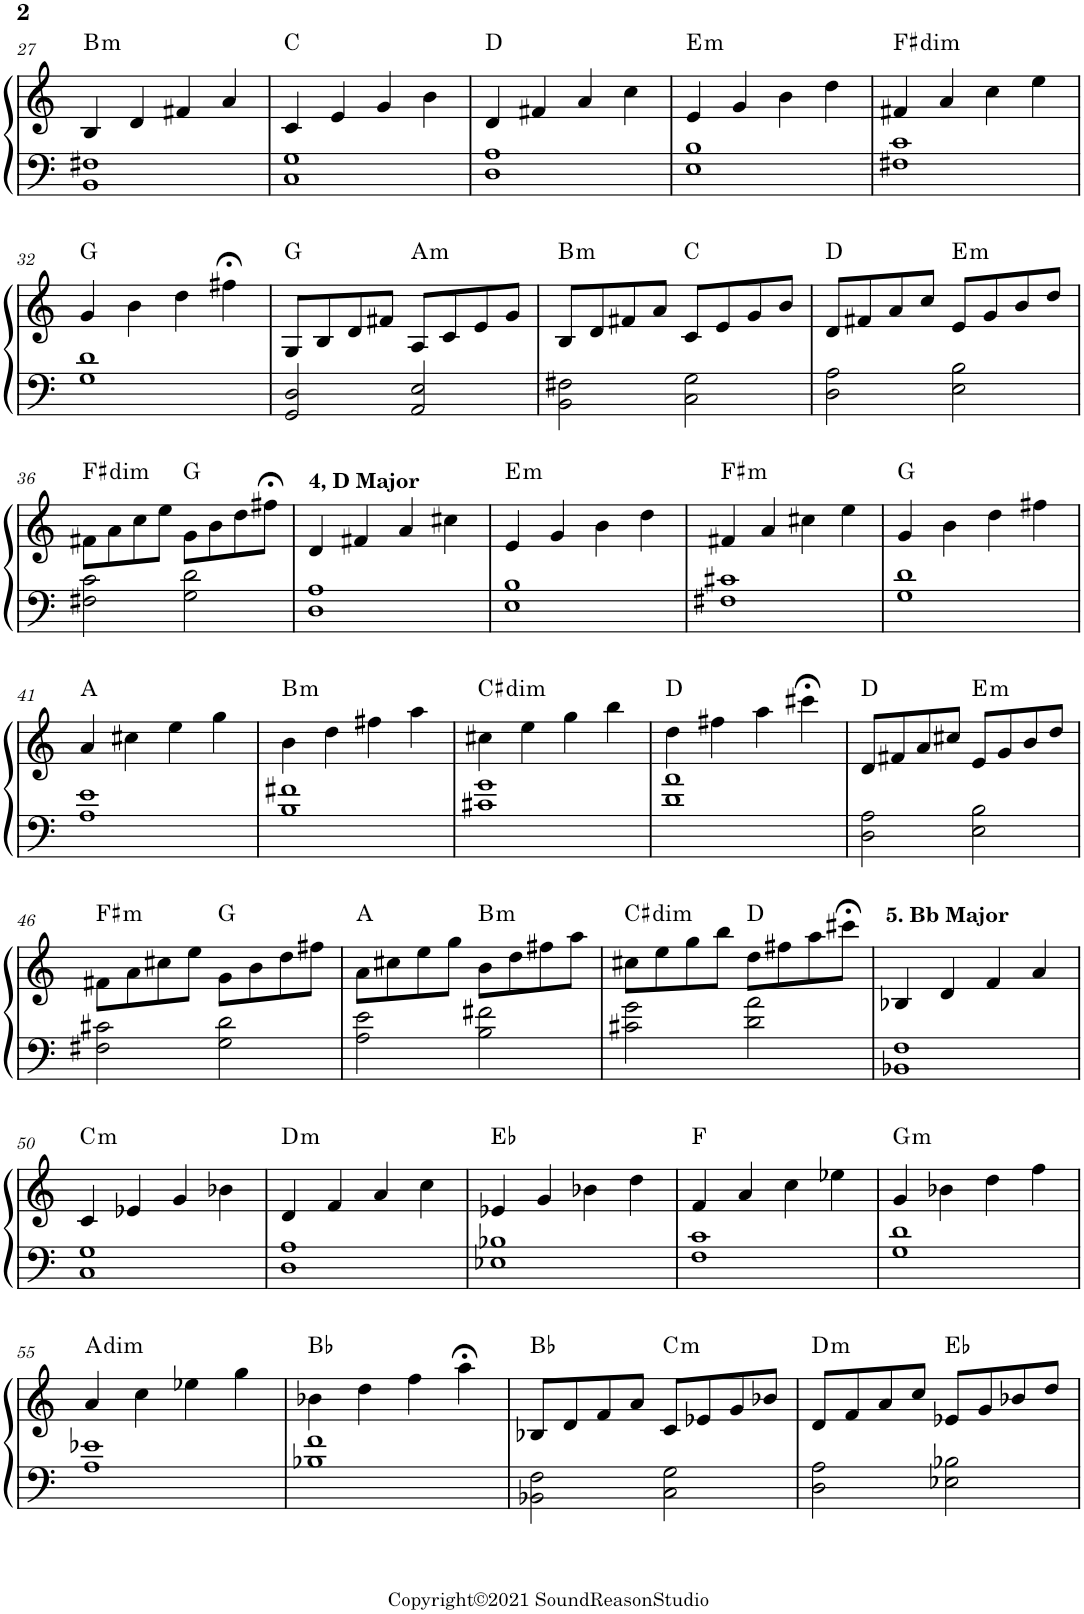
**kern	**kern	**harte
*part1	*part1	*part1
*staff2	*staff1	*
*I"Piano	*	*
*I'Pno.	*	*
!!LO:PB:g=z
*clefF4	*clefG2	*
*k[]	*k[]	*
*M4/4	*M4/4	*
=27	=27	=27
!	!	!LO:H:kt=m
1BB 1F#X	4B/	B:min
.	4d/	.
.	4f#X/	.
.	4a/	.
=28	=28	=28
1C 1G	4c/	C:maj
.	4e/	.
.	4g/	.
.	4b\	.
=29	=29	=29
1D 1A	4d/	D:maj
.	4f#X/	.
.	4a/	.
.	4cc\	.
=30	=30	=30
!	!	!LO:H:kt=m
1E 1B	4e/	E:min
.	4g/	.
.	4b\	.
.	4dd\	.
=31	=31	=31
!	!	!LO:H:kt=dim
1F#X 1c	4f#X/	F#:dim
.	4a/	.
.	4cc\	.
.	4ee\	.
!!LO:LB:g=z
=32	=32	=32
1G 1d	4g/	G:maj
.	4b\	.
.	4dd\	.
.	4ff#X;<\	.
=33	=33	=33
2GG/ 2D/	8G/L	G:maj
.	8B/	.
.	8d/	.
.	8f#X/J	.
!	!	!LO:H:kt=m
2AA/ 2E/	8A/L	A:min
.	8c/	.
.	8e/	.
.	8g/J	.
=34	=34	=34
!	!	!LO:H:kt=m
2BB\ 2F#X\	8B/L	B:min
.	8d/	.
.	8f#X/	.
.	8a/J	.
2C\ 2G\	8c/L	C:maj
.	8e/	.
.	8g/	.
.	8b/J	.
=35	=35	=35
2D\ 2A\	8d/L	D:maj
.	8f#X/	.
.	8a/	.
.	8cc/J	.
!	!	!LO:H:kt=m
2E\ 2B\	8e/L	E:min
.	8g/	.
.	8b/	.
.	8dd/J	.
!!LO:LB:g=z
=36	=36	=36
!	!	!LO:H:kt=dim
2F#X\ 2c\	8f#X\L	F#:dim
.	8a\	.
.	8cc\	.
.	8ee\J	.
2G\ 2d\	8g\L	G:maj
.	8b\	.
.	8dd\	.
.	8ff#X;<\J	.
=37	=37	=37
!	!LO:TX:a:B:t=4, D Major	!
1D 1A	4d/	.
.	4f#X/	.
.	4a/	.
.	4cc#X\	.
=38	=38	=38
!	!	!LO:H:kt=m
1E 1B	4e/	E:min
.	4g/	.
.	4b\	.
.	4dd\	.
=39	=39	=39
!	!	!LO:H:kt=m
1F#X 1c#X	4f#X/	F#:min
.	4a/	.
.	4cc#X\	.
.	4ee\	.
=40	=40	=40
1G 1d	4g/	G:maj
.	4b\	.
.	4dd\	.
.	4ff#X\	.
!!LO:LB:g=z
=41	=41	=41
1A 1e	4a/	A:maj
.	4cc#X\	.
.	4ee\	.
.	4gg\	.
=42	=42	=42
!	!	!LO:H:kt=m
1B 1f#X	4b\	B:min
.	4dd\	.
.	4ff#X\	.
.	4aa\	.
=43	=43	=43
!	!	!LO:H:kt=dim
1c#X 1g	4cc#X\	C#:dim
.	4ee\	.
.	4gg\	.
.	4bb\	.
=44	=44	=44
1d 1a	4dd\	D:maj
.	4ff#X\	.
.	4aa\	.
.	4ccc#X;<\	.
=45	=45	=45
2D\ 2A\	8d/L	D:maj
.	8f#X/	.
.	8a/	.
.	8cc#X/J	.
!	!	!LO:H:kt=m
2E\ 2B\	8e/L	E:min
.	8g/	.
.	8b/	.
.	8dd/J	.
!!LO:LB:g=z
=46	=46	=46
!	!	!LO:H:kt=m
2F#X\ 2c#X\	8f#X\L	F#:min
.	8a\	.
.	8cc#X\	.
.	8ee\J	.
2G\ 2d\	8g\L	G:maj
.	8b\	.
.	8dd\	.
.	8ff#X\J	.
=47	=47	=47
2A\ 2e\	8a\L	A:maj
.	8cc#X\	.
.	8ee\	.
.	8gg\J	.
!	!	!LO:H:kt=m
2B\ 2f#X\	8b\L	B:min
.	8dd\	.
.	8ff#X\	.
.	8aa\J	.
=48	=48	=48
!	!	!LO:H:kt=dim
2c#X\ 2g\	8cc#X\L	C#:dim
.	8ee\	.
.	8gg\	.
.	8bb\J	.
2d\ 2a\	8dd\L	D:maj
.	8ff#X\	.
.	8aa\	.
.	8ccc#X;<\J	.
=49	=49	=49
!	!LO:TX:a:B:t=5. Bb Major	!
1BB-X 1F	4B-X/	.
.	4d/	.
.	4f/	.
.	4a/	.
!!LO:LB:g=z
=50	=50	=50
!	!	!LO:H:kt=m
1C 1G	4c/	C:min
.	4e-X/	.
.	4g/	.
.	4b-X\	.
=51	=51	=51
!	!	!LO:H:kt=m
1D 1A	4d/	D:min
.	4f/	.
.	4a/	.
.	4cc\	.
=52	=52	=52
1E-X 1B-X	4e-X/	Eb:maj
.	4g/	.
.	4b-X\	.
.	4dd\	.
=53	=53	=53
1F 1c	4f/	F:maj
.	4a/	.
.	4cc\	.
.	4ee-X\	.
=54	=54	=54
!	!	!LO:H:kt=m
1G 1d	4g/	G:min
.	4b-X\	.
.	4dd\	.
.	4ff\	.
!!LO:LB:g=z
=55	=55	=55
!	!	!LO:H:kt=dim
1A 1e-X	4a/	A:dim
.	4cc\	.
.	4ee-X\	.
.	4gg\	.
=56	=56	=56
1B-X 1f	4b-X\	Bb:maj
.	4dd\	.
.	4ff\	.
.	4aa;<\	.
=57	=57	=57
2BB-X\ 2F\	8B-X/L	Bb:maj
.	8d/	.
.	8f/	.
.	8a/J	.
!	!	!LO:H:kt=m
2C\ 2G\	8c/L	C:min
.	8e-X/	.
.	8g/	.
.	8b-X/J	.
=58	=58	=58
!	!	!LO:H:kt=m
2D\ 2A\	8d/L	D:min
.	8f/	.
.	8a/	.
.	8cc/J	.
2E-X\ 2B-X\	8e-X/L	Eb:maj
.	8g/	.
.	8b-X/	.
.	8dd/J	.
=	=	=
*-	*-	*-
